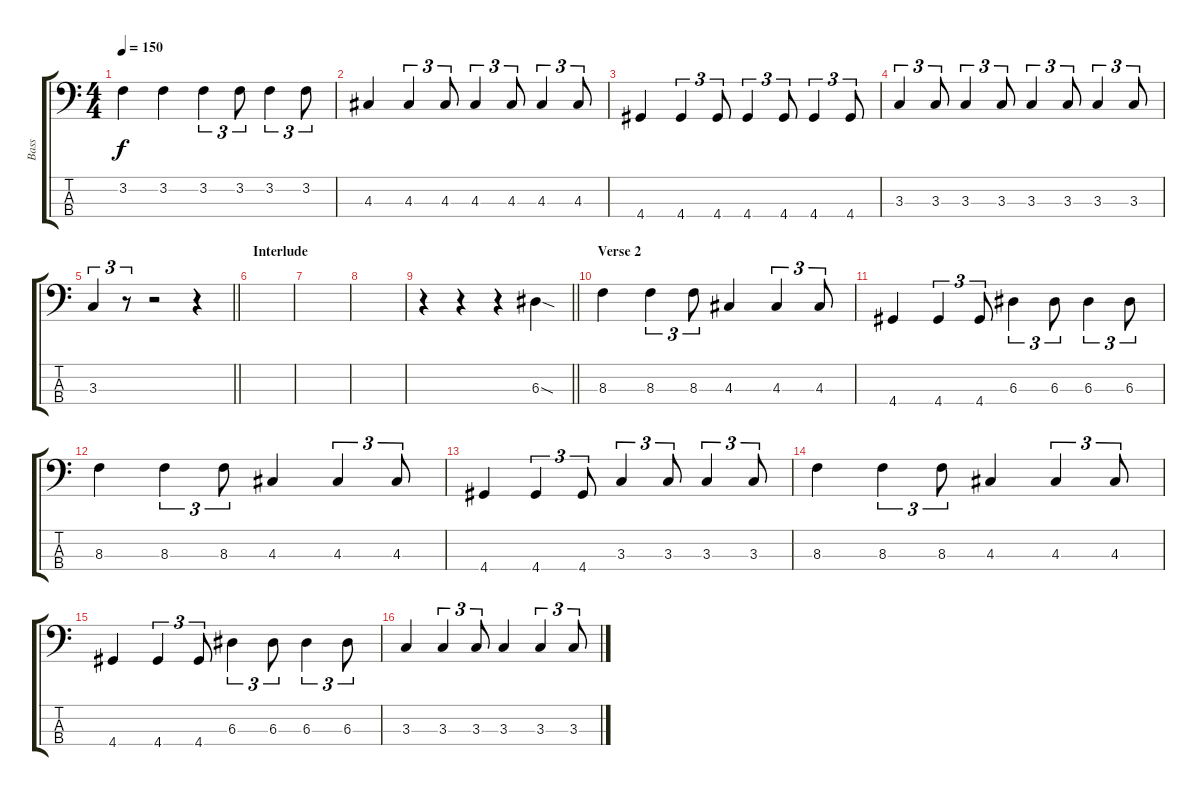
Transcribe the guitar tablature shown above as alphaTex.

\track ("Bass" "Bass") {instrument electricbasspick}
\staff {score tabs}
\tuning (G2 D2 A1 E1) {hide}
\ts (4 4)
\tempo 150
\clef f4
\ks c
3.2.4{dy f} 3.2.4 3.2.4{tu (3 2)} 3.2.8{tu (3 2)} 3.2.4{tu (3 2)} 3.2.8{tu (3 2)} |
4.3.4 4.3.4{tu (3 2)} 4.3.8{tu (3 2)} 4.3.4{tu (3 2)} 4.3.8{tu (3 2)} 4.3.4{tu (3 2)} 4.3.8{tu (3 2)} |
4.4.4 4.4.4{tu (3 2)} 4.4.8{tu (3 2)} 4.4.4{tu (3 2)} 4.4.8{tu (3 2)} 4.4.4{tu (3 2)} 4.4.8{tu (3 2)} |
3.3.4{tu (3 2)} 3.3.8{tu (3 2)} 3.3.4{tu (3 2)} 3.3.8{tu (3 2)} 3.3.4{tu (3 2)} 3.3.8{tu (3 2)} 3.3.4{tu (3 2)} 3.3.8{tu (3 2)} |
\barLineRight lightlight
3.3.4{tu (3 2)} r.8{tu (3 2)} r.2 r.4 |
\section ("" "Interlude")
|
|
|
\barLineRight lightlight
r.4 r.4 r.4 6.3{sod}.4 |
\section ("" "Verse 2")
8.3.4 8.3.4{tu (3 2)} 8.3.8{tu (3 2)} 4.3.4 4.3.4{tu (3 2)} 4.3.8{tu (3 2)} |
4.4.4 4.4.4{tu (3 2)} 4.4.8{tu (3 2)} 6.3.4{tu (3 2)} 6.3.8{tu (3 2)} 6.3.4{tu (3 2)} 6.3.8{tu (3 2)} |
8.3.4 8.3.4{tu (3 2)} 8.3.8{tu (3 2)} 4.3.4 4.3.4{tu (3 2)} 4.3.8{tu (3 2)} |
4.4.4 4.4.4{tu (3 2)} 4.4.8{tu (3 2)} 3.3.4{tu (3 2)} 3.3.8{tu (3 2)} 3.3.4{tu (3 2)} 3.3.8{tu (3 2)} |
8.3.4 8.3.4{tu (3 2)} 8.3.8{tu (3 2)} 4.3.4 4.3.4{tu (3 2)} 4.3.8{tu (3 2)} |
4.4.4 4.4.4{tu (3 2)} 4.4.8{tu (3 2)} 6.3.4{tu (3 2)} 6.3.8{tu (3 2)} 6.3.4{tu (3 2)} 6.3.8{tu (3 2)} |
3.3.4 3.3.4{tu (3 2)} 3.3.8{tu (3 2)} 3.3.4 3.3.4{tu (3 2)} 3.3.8{tu (3 2)}
